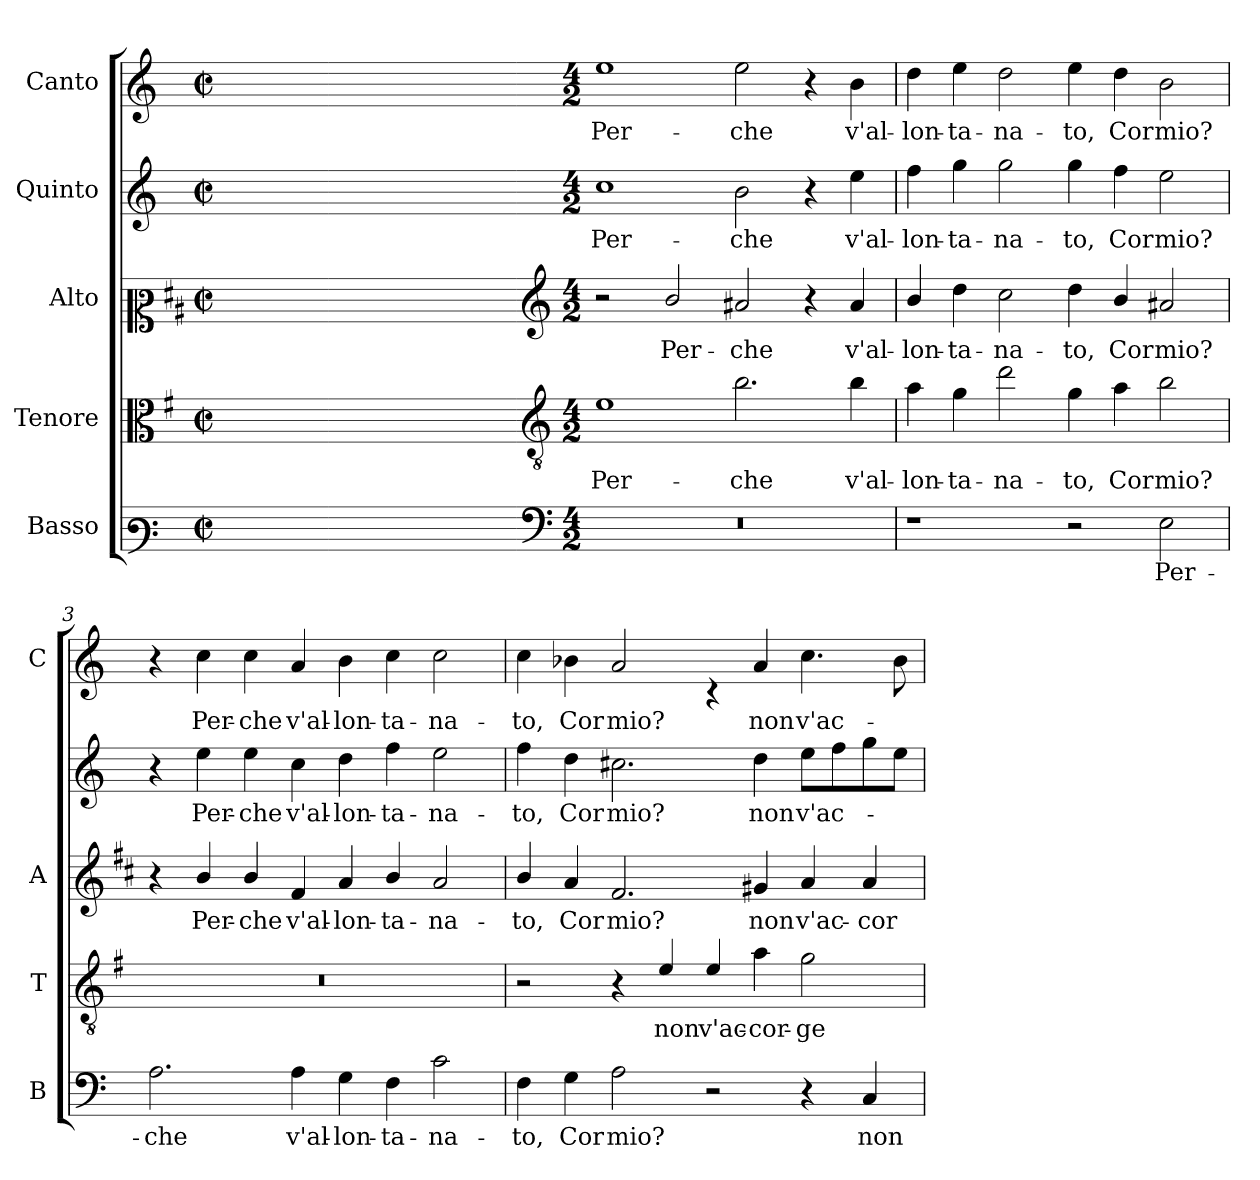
**kern	**text	**kern	**text	**kern	**text	**kern	**text	**kern	**text
*part5	*part5	*part4	*part4	*part3	*part3	*part2	*part2	*part1	*part1
*staff5	*staff5	*staff4	*staff4	*staff3	*staff3	*staff2	*staff2	*staff1	*staff1
*I"Basso	*	*I"Tenore	*	*I"Alto	*	*I"Quinto	*	*I"Canto	*
*I'B	*	*I'T	*	*I'A	*	*	*	*I'C	*
*clefF3	*	*clefC3	*	*clefC2	*	*clefG2	*	*clefG2	*
*	*	*ITrd4c7	*	*ITrd1c2	*	*	*	*	*
*k[]	*	*k[]	*	*k[]	*	*k[]	*	*k[]	*
*C:	*	*C:	*	*C:	*	*C:	*	*C:	*
*M2/2	*	*M2/2	*	*M2/2	*	*M2/2	*	*M2/2	*
*met(c|)	*	*met(c|)	*	*met(c|)	*	*met(c|)	*	*met(c|)	*
=	=	=	=	=	=	=	=	=	=
1ryy	.	1ryy	.	1ryy	.	1ryy	.	1ryy	.
=1X-	=1X-	=1X-	=1X-	=1X-	=1X-	=1X-	=1X-	=1X-	=1X-
4ryy	.	4ryy	.	4ryy	.	4ryy	.	4ryy	.
4ryy	.	4ryy	.	4ryy	.	4ryy	.	4ryy	.
4ryy	.	4ryy	.	4ryy	.	4ryy	.	4ryy	.
4ryy	.	4ryy	.	4ryy	.	4ryy	.	4ryy	.
=1-	=1-	=1-	=1-	=1-	=1-	=1-	=1-	=1-	=1-
*clefF4	*	*clefGv2	*	*clefG2	*	*	*	*	*
*M4/2	*	*M4/2	*	*M4/2	*	*M4/2	*	*M4/2	*
!	!	!	!LO:LY:b	!	!	!	!LO:LY:b	!	!LO:LY:b
0r	.	1A	Per-	2r	.	1cc	Per-	1ee	Per-
!	!	!	!	!	!LO:LY:b	!	!	!	!
.	.	.	.	2a/	Per-	.	.	.	.
!	!	!	!LO:LY:b	!	!LO:LY:b	!	!LO:LY:b	!	!LO:LY:b
.	.	2.e\	-che	2g#X/	-che	2b\	-che	2ee\	-che
.	.	.	.	4r	.	4r	.	4r	.
!	!	!	!LO:LY:b	!	!LO:LY:b	!	!LO:LY:b	!	!LO:LY:b
.	.	4e\	v'al-	4g#/	v'al-	4ee\	v'al-	4b\	v'al-
=2	=2	=2	=2	=2	=2	=2	=2	=2	=2
!	!	!	!LO:LY:b	!	!LO:LY:b	!	!LO:LY:b	!	!LO:LY:b
1r	.	4d\	-lon-	4a/	-lon-	4ff\	-lon-	4dd\	-lon-
!	!	!	!LO:LY:b	!	!LO:LY:b	!	!LO:LY:b	!	!LO:LY:b
.	.	4c\	-ta-	4cc\	-ta-	4gg\	-ta-	4ee\	-ta-
!	!	!	!LO:LY:b	!	!LO:LY:b	!	!LO:LY:b	!	!LO:LY:b
.	.	2g\	-na-	2b\	-na-	2gg\	-na-	2dd\	-na-
!	!	!	!LO:LY:b	!	!LO:LY:b	!	!LO:LY:b	!	!LO:LY:b
2r	.	4c\	-to,	4cc\	-to,	4gg\	-to,	4ee\	-to,
!	!	!	!LO:LY:b	!	!LO:LY:b	!	!LO:LY:b	!	!LO:LY:b
.	.	4d\	Cor	4a/	Cor	4ff\	Cor	4dd\	Cor
!	!LO:LY:b	!	!LO:LY:b	!	!LO:LY:b	!	!LO:LY:b	!	!LO:LY:b
2E\	Per-	2e\	mio?	2g#X/	mio?	2ee\	mio?	2b\	mio?
=3	=3	=3	=3	=3	=3	=3	=3	=3	=3
!	!LO:LY:b	!	!	!	!	!	!	!	!
2.A\	-che	0r	.	4r	.	4r	.	4r	.
!	!	!	!	!	!LO:LY:b	!	!LO:LY:b	!	!LO:LY:b
.	.	.	.	4a/	Per-	4ee\	Per-	4cc\	Per-
!	!	!	!	!	!LO:LY:b	!	!LO:LY:b	!	!LO:LY:b
.	.	.	.	4a/	-che	4ee\	-che	4cc\	-che
!	!LO:LY:b	!	!	!	!LO:LY:b	!	!LO:LY:b	!	!LO:LY:b
4A\	v'al-	.	.	4e/	v'al-	4cc\	v'al-	4a/	v'al-
!	!LO:LY:b	!	!	!	!LO:LY:b	!	!LO:LY:b	!	!LO:LY:b
4G\	-lon-	.	.	4g/	-lon-	4dd\	-lon-	4b\	-lon-
!	!LO:LY:b	!	!	!	!LO:LY:b	!	!LO:LY:b	!	!LO:LY:b
4F\	-ta-	.	.	4a/	-ta-	4ff\	-ta-	4cc\	-ta-
!	!LO:LY:b	!	!	!	!LO:LY:b	!	!LO:LY:b	!	!LO:LY:b
2c\	-na-	.	.	2g/	-na-	2ee\	-na-	2cc\	-na-
!!LO:LB:g=z
=4	=4	=4	=4	=4	=4	=4	=4	=4	=4
!	!LO:LY:b	!	!	!	!LO:LY:b	!	!LO:LY:b	!	!LO:LY:b
4F\	-to,	2r	.	4a/	-to,	4ff\	-to,	4cc\	-to,
!	!LO:LY:b	!	!	!	!LO:LY:b	!	!LO:LY:b	!	!LO:LY:b
4G\	Cor	.	.	4g/	Cor	4dd\	Cor	4b-X\	Cor
!	!LO:LY:b	!	!	!	!LO:LY:b	!	!LO:LY:b	!	!LO:LY:b
2A\	mio?	4r	.	2.e/	mio?	2.cc#X\	mio?	2a/	mio?
!	!	!	!LO:LY:b	!	!	!	!	!	!
.	.	4A/	non	.	.	.	.	.	.
!	!	!	!LO:LY:b	!	!	!	!	!	!
2r	.	4A/	v'ac-	.	.	.	.	4rc	.
!	!	!	!LO:LY:b	!	!LO:LY:b	!	!LO:LY:b	!	!LO:LY:b
.	.	4d\	-cor-	4f#X/	non	4dd\	non	4a/	non
!	!	!	!LO:LY:b	!	!LO:LY:b	!	!LO:LY:b	!	!LO:LY:b
4r	.	2c\	-ge-	4g/	v'ac-	8ee\L	v'ac-	4.cc\	v'ac-
.	.	.	.	.	.	8ff\	.	.	.
!	!LO:LY:b	!	!	!	!LO:LY:b	!	!	!	!
4C/	non	.	.	4g/	-cor-	8gg\	.	.	.
.	.	.	.	.	.	8ee\J	.	8b-\	.
=	=	=	=	=	=	=	=	=	=
*-	*-	*-	*-	*-	*-	*-	*-	*-	*-
